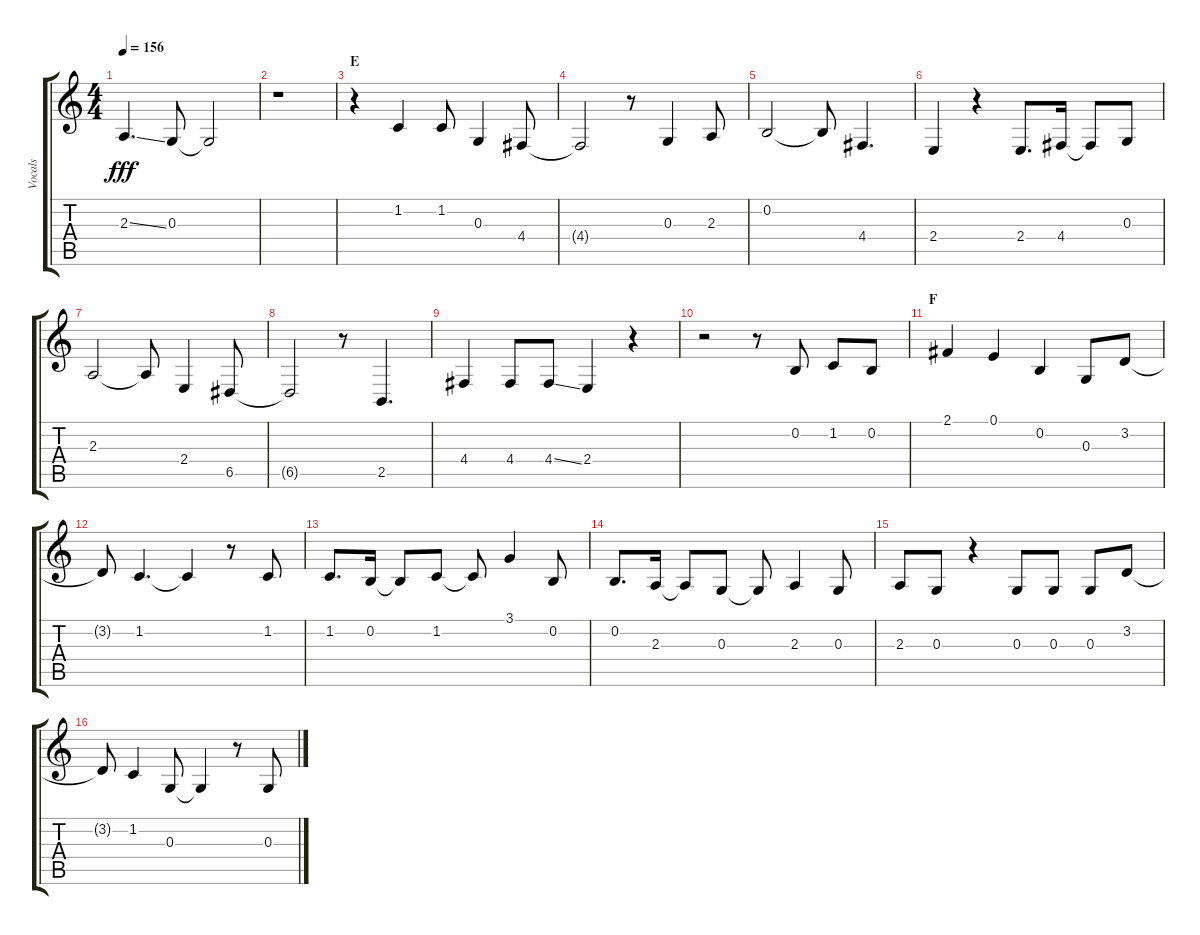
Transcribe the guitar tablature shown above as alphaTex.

\track ("Vocals" "Vocals") {instrument voiceoohs}
\staff {score tabs}
\tuning (E4 B3 G3 D3 A2 E2) {hide}
\ts (4 4)
\tempo 156
\clef g2
\ks c
2.3{ss}.4{d dy fff} 0.3.8 0.3{t}.2 |
r.1 |
\section ("" "E")
r.4 1.2.4 1.2.8 0.3.4 4.4.8 |
4.4{t}.2 r.8 0.3.4 2.3.8 |
0.2.2 0.2{t}.8 4.4.4{d} |
2.4.4 r.4 2.4.8{d} 4.4.16 4.4{t}.8 0.3.8 |
2.3.2 2.3{t}.8 2.4.4 6.5.8 |
6.5{t}.2 r.8 2.5.4{d} |
4.4.4 4.4.8 4.4{ss}.8 2.4.4 r.4 |
r.2 r.8 0.2.8 1.2.8 0.2.8 |
\section ("" "F")
2.1.4 0.1.4 0.2.4 0.3.8 3.2.8 |
3.2{t}.8 1.2.4{d} 1.2{t}.4 r.8 1.2.8 |
1.2.8{d} 0.2.16 0.2{t}.8 1.2.8 1.2{t}.8 3.1.4 0.2.8 |
0.2.8{d} 2.3.16 2.3{t}.8 0.3.8 0.3{t}.8 2.3.4 0.3.8 |
2.3.8 0.3.8 r.4 0.3.8 0.3.8 0.3.8 3.2.8 |
3.2{t}.8 1.2.4 0.3.8 0.3{t}.4 r.8 0.3.8
